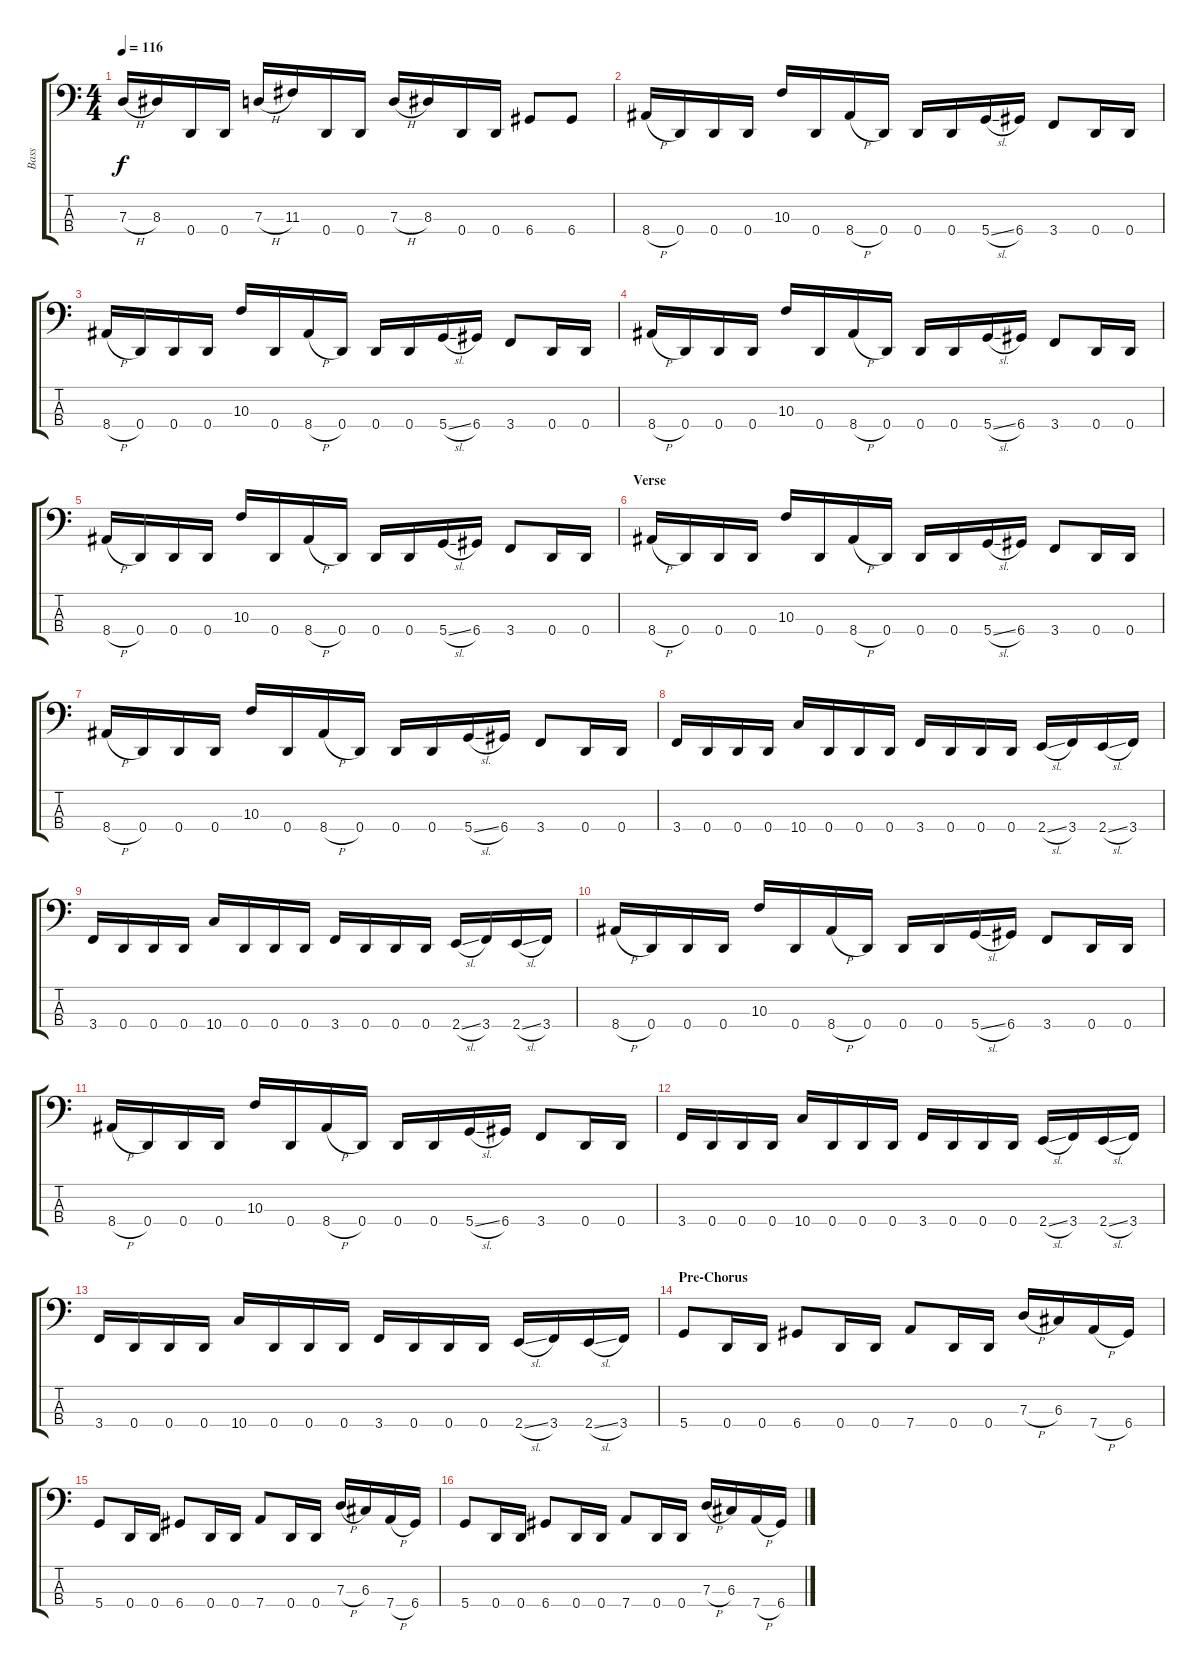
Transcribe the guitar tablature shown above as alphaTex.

\track ("Bass" "Bass") {instrument electricbasspick}
\staff {score tabs}
\tuning (F2 C2 G1 D1) {hide}
\ts (4 4)
\tempo 116
\clef f4
\ks c
7.3{h}.16{dy f} 8.3.16 0.4.16 0.4.16 7.3{h}.16 11.3.16 0.4.16 0.4.16 7.3{h}.16 8.3.16 0.4.16 0.4.16 6.4.8 6.4.8 |
\section ("" "")
8.4{h}.16 0.4.16 0.4.16 0.4.16 10.3.16 0.4.16 8.4{h}.16 0.4.16 0.4.16 0.4.16 5.4{sl}.16 6.4.16 3.4.8 0.4.16 0.4.16 |
8.4{h}.16 0.4.16 0.4.16 0.4.16 10.3.16 0.4.16 8.4{h}.16 0.4.16 0.4.16 0.4.16 5.4{sl}.16 6.4.16 3.4.8 0.4.16 0.4.16 |
8.4{h}.16 0.4.16 0.4.16 0.4.16 10.3.16 0.4.16 8.4{h}.16 0.4.16 0.4.16 0.4.16 5.4{sl}.16 6.4.16 3.4.8 0.4.16 0.4.16 |
8.4{h}.16 0.4.16 0.4.16 0.4.16 10.3.16 0.4.16 8.4{h}.16 0.4.16 0.4.16 0.4.16 5.4{sl}.16 6.4.16 3.4.8 0.4.16 0.4.16 |
\section ("" "Verse")
8.4{h}.16 0.4.16 0.4.16 0.4.16 10.3.16 0.4.16 8.4{h}.16 0.4.16 0.4.16 0.4.16 5.4{sl}.16 6.4.16 3.4.8 0.4.16 0.4.16 |
8.4{h}.16 0.4.16 0.4.16 0.4.16 10.3.16 0.4.16 8.4{h}.16 0.4.16 0.4.16 0.4.16 5.4{sl}.16 6.4.16 3.4.8 0.4.16 0.4.16 |
3.4.16 0.4.16 0.4.16 0.4.16 10.4.16 0.4.16 0.4.16 0.4.16 3.4.16 0.4.16 0.4.16 0.4.16 2.4{sl}.16 3.4.16 2.4{sl}.16 3.4.16 |
3.4.16 0.4.16 0.4.16 0.4.16 10.4.16 0.4.16 0.4.16 0.4.16 3.4.16 0.4.16 0.4.16 0.4.16 2.4{sl}.16 3.4.16 2.4{sl}.16 3.4.16 |
8.4{h}.16 0.4.16 0.4.16 0.4.16 10.3.16 0.4.16 8.4{h}.16 0.4.16 0.4.16 0.4.16 5.4{sl}.16 6.4.16 3.4.8 0.4.16 0.4.16 |
8.4{h}.16 0.4.16 0.4.16 0.4.16 10.3.16 0.4.16 8.4{h}.16 0.4.16 0.4.16 0.4.16 5.4{sl}.16 6.4.16 3.4.8 0.4.16 0.4.16 |
3.4.16 0.4.16 0.4.16 0.4.16 10.4.16 0.4.16 0.4.16 0.4.16 3.4.16 0.4.16 0.4.16 0.4.16 2.4{sl}.16 3.4.16 2.4{sl}.16 3.4.16 |
3.4.16 0.4.16 0.4.16 0.4.16 10.4.16 0.4.16 0.4.16 0.4.16 3.4.16 0.4.16 0.4.16 0.4.16 2.4{sl}.16 3.4.16 2.4{sl}.16 3.4.16 |
\section ("" "Pre-Chorus")
5.4.8 0.4.16 0.4.16 6.4.8 0.4.16 0.4.16 7.4.8 0.4.16 0.4.16 7.3{h}.16 6.3.16 7.4{h}.16 6.4.16 |
5.4.8 0.4.16 0.4.16 6.4.8 0.4.16 0.4.16 7.4.8 0.4.16 0.4.16 7.3{h}.16 6.3.16 7.4{h}.16 6.4.16 |
5.4.8 0.4.16 0.4.16 6.4.8 0.4.16 0.4.16 7.4.8 0.4.16 0.4.16 7.3{h}.16 6.3.16 7.4{h}.16 6.4.16
